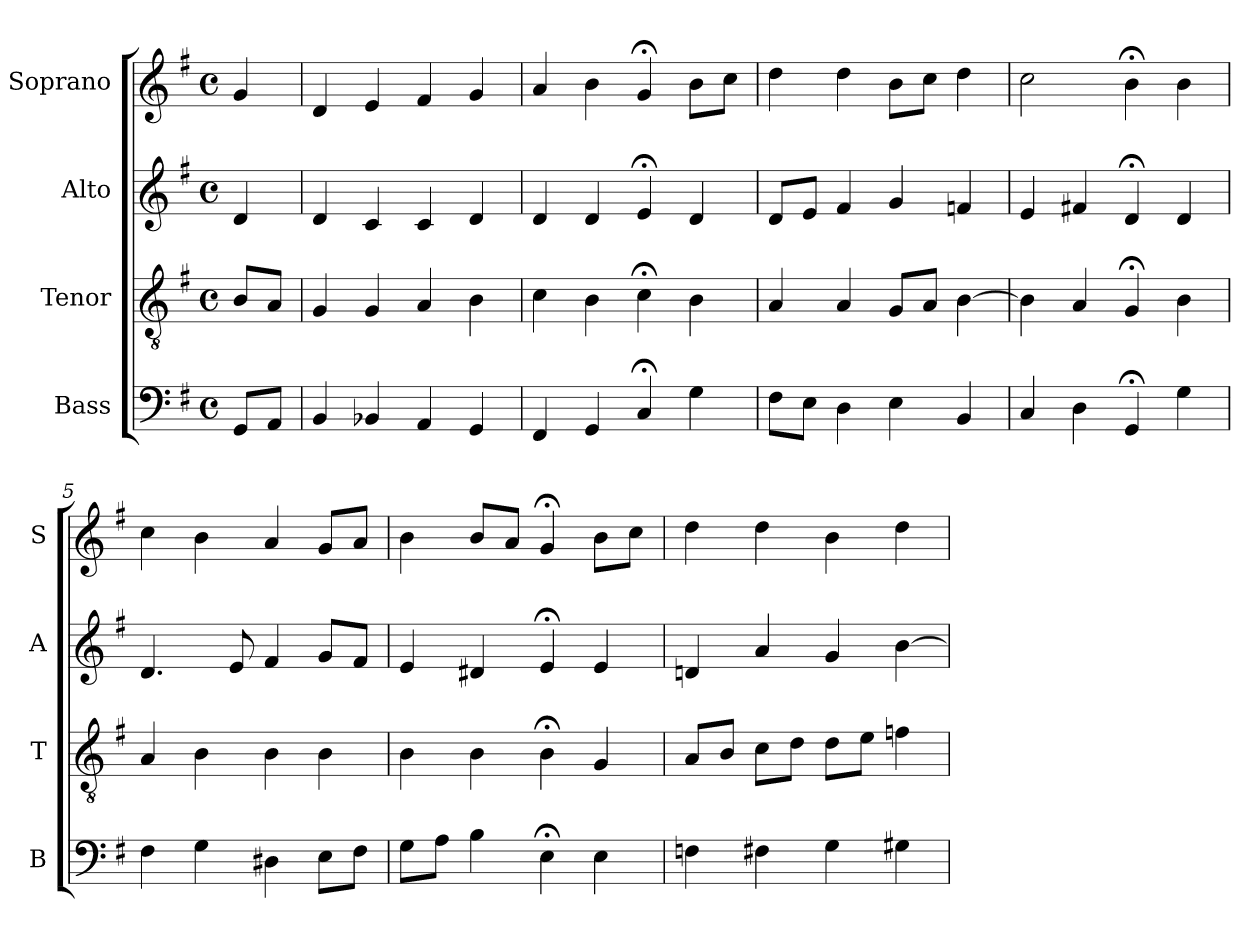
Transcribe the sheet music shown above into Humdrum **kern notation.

**kern	**kern	**kern	**kern
*part4	*part3	*part2	*part1
*staff4	*staff3	*staff2	*staff1
*I"Bass	*I"Tenor	*I"Alto	*I"Soprano
*I'B	*I'T	*I'A	*I'S
*clefF4	*clefGv2	*clefG2	*clefG2
*k[f#]	*k[f#]	*k[f#]	*k[f#]
*G:	*G:	*G:	*G:
*M4/4	*M4/4	*M4/4	*M4/4
*met(c)	*met(c)	*met(c)	*met(c)
*MM100	*MM100	*MM100	*MM100
=	=	=	=
8GGL	8BL	4d	4g
8AAJ	8AJ	.	.
=1	=1	=1	=1
4BB	4G	4d	4d
4BB-X	4G	4c	4e
4AAi	4Ai	4ci	4f#i
4GG	4B	4d	4g
=2	=2	=2	=2
4FF#	4c	4d	4a
4GG	4B	4d	4b
4C;<	4c;<	4e;<	4g;<
4G	4B	4d	8bL
.	.	.	8ccJ
=3	=3	=3	=3
8F#L	4A	8dL	4dd
8EJ	.	8eJ	.
4D	4A	4f#	4dd
4E	8GL	4g	8bL
.	8AJ	.	8ccJ
4BB	[4B	4fn	4dd
=4	=4	=4	=4
4C	4B]	4e	2cc
4D	4A	4f#X	.
4GG;<	4G;<	4d;<	4b;<
4G	4B	4d	4b
=5	=5	=5	=5
4F#	4A	4.d	4cc
4G	4B	.	4b
.	.	8e	.
4D#X	4B	4f#	4a
8EL	4B	8gL	8gL
8F#J	.	8f#J	8aJ
=6	=6	=6	=6
8GL	4B	4e	4b
8AJ	.	.	.
4B	4B	4d#X	8bL
.	.	.	8aJ
4E;<	4B;<	4e;<	4g;<
4E	4G	4e	8bL
.	.	.	8ccJ
=7	=7	=7	=7
4Fn	8AL	4dn	4dd
.	8BJ	.	.
4F#X	8cL	4a	4dd
.	8dJ	.	.
4G	8dL	4g	4b
.	8eJ	.	.
4G#X	4fn	[4b	4dd
=	=	=	=
*-	*-	*-	*-
